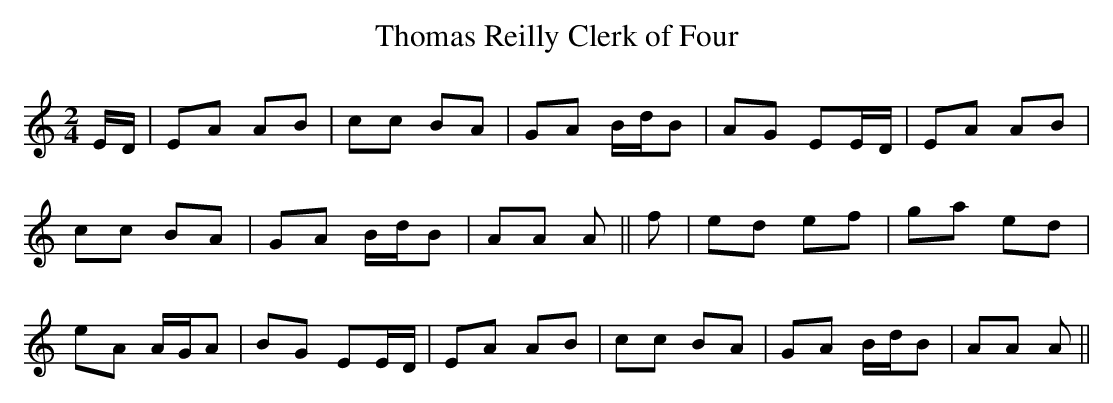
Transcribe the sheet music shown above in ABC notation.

X:1
T:Thomas Reilly Clerk of Four
M:2/4
L:1/8
K:Amin
E/D/|EA AB|cc BA|GA B/d/B|AG EE/D/|EA AB|
cc BA|GA B/d/B|AA A||f|ed ef|ga ed|
eA A/G/A|BG EE/D/|EA AB|cc BA|GA B/d/B|AA A||
